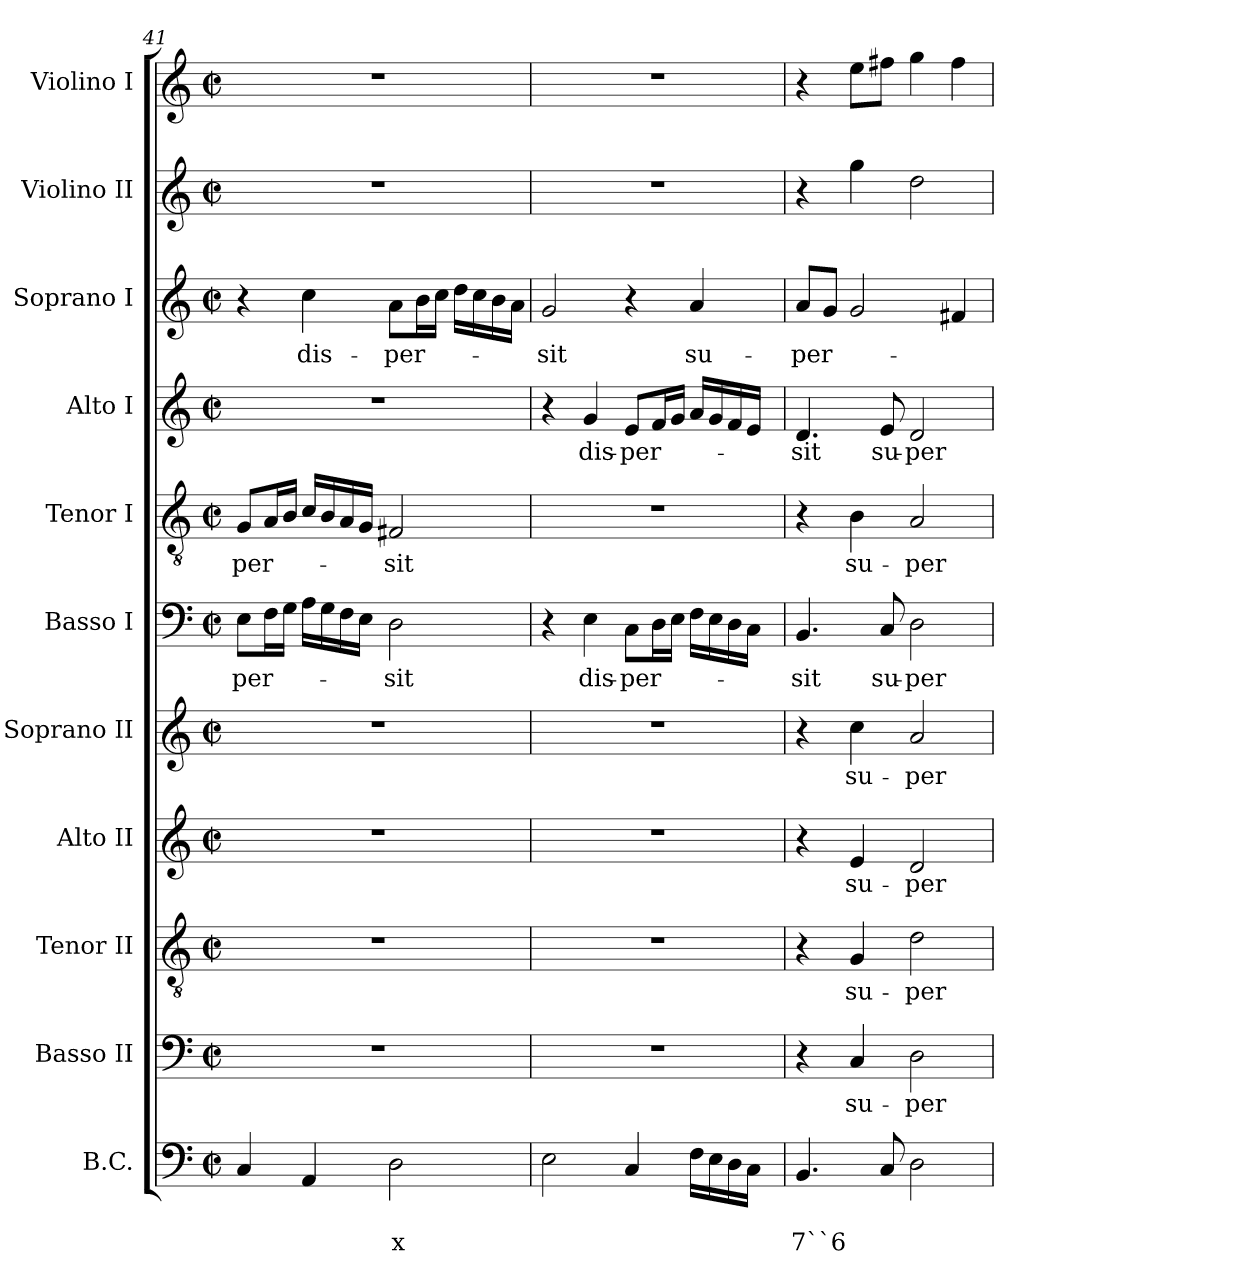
**kern	**text	**text	**kern	**text	**kern	**text	**kern	**text	**kern	**text	**kern	**text	**kern	**text	**kern	**text	**kern	**text	**kern	**kern
*part11	*part11	*part11	*part10	*part10	*part9	*part9	*part8	*part8	*part7	*part7	*part6	*part6	*part5	*part5	*part4	*part4	*part3	*part3	*part2	*part1
*staff11	*staff11	*staff11	*staff10	*staff10	*staff9	*staff9	*staff8	*staff8	*staff7	*staff7	*staff6	*staff6	*staff5	*staff5	*staff4	*staff4	*staff3	*staff3	*staff2	*staff1
*I"B.C.	*	*	*I"Basso II	*	*I"Tenor II	*	*I"Alto II	*	*I"Soprano II	*	*I"Basso I	*	*I"Tenor I	*	*I"Alto I	*	*I"Soprano I	*	*I"Violino II	*I"Violino I
*I'BC	*	*	*I'B 2	*	*I'T 2	*	*I'A 2	*	*I'S 2	*	*I'B 1	*	*I'T 1	*	*I'A 1	*	*I'S 1	*	*I'Vln. II	*I'Vln. I
*clefF4	*	*	*clefF4	*	*clefGv2	*	*clefG2	*	*clefG2	*	*clefF4	*	*clefGv2	*	*clefG2	*	*clefG2	*	*clefG2	*clefG2
*k[]	*	*	*k[]	*	*k[]	*	*k[]	*	*k[]	*	*k[]	*	*k[]	*	*k[]	*	*k[]	*	*k[]	*k[]
*C:	*	*	*C:	*	*C:	*	*C:	*	*C:	*	*C:	*	*C:	*	*C:	*	*C:	*	*C:	*C:
*M2/2	*	*	*M2/2	*	*M2/2	*	*M2/2	*	*M2/2	*	*M2/2	*	*M2/2	*	*M2/2	*	*M2/2	*	*M2/2	*M2/2
*met(c|)	*	*	*met(c|)	*	*met(c|)	*	*met(c|)	*	*met(c|)	*	*met(c|)	*	*met(c|)	*	*met(c|)	*	*met(c|)	*	*met(c|)	*met(c|)
=41	=41	=41	=41	=41	=41	=41	=41	=41	=41	=41	=41	=41	=41	=41	=41	=41	=41	=41	=41	=41
!	!	!	!	!	!	!	!	!	!	!	!	!LO:LY:b	!	!	!	!	!	!	!	!
!	!	!	!	!	!	!	!	!	!	!	!	!	!	!LO:LY:b	!	!	!	!	!	!
4C/	.	.	1r	.	1r	.	1r	.	1r	.	8E\L	-per-	8G/L	-per-	1r	.	4r	.	1r	1r
.	.	.	.	.	.	.	.	.	.	.	16F\L	.	16A/L	.	.	.	.	.	.	.
.	.	.	.	.	.	.	.	.	.	.	16G\JJ	.	16B/JJ	.	.	.	.	.	.	.
!	!	!	!	!	!	!	!	!	!	!	!	!	!	!	!	!	!	!LO:LY:b	!	!
4AA/	.	.	.	.	.	.	.	.	.	.	16A\LL	.	16c/LL	.	.	.	4cc\	dis-	.	.
.	.	.	.	.	.	.	.	.	.	.	16G\	.	16B/	.	.	.	.	.	.	.
.	.	.	.	.	.	.	.	.	.	.	16F\	.	16A/	.	.	.	.	.	.	.
.	.	.	.	.	.	.	.	.	.	.	16E\JJ	.	16G/JJ	.	.	.	.	.	.	.
!	!	!LO:LY:b	!	!	!	!	!	!	!	!	!	!	!	!	!	!	!	!	!	!
!	!	!	!	!	!	!	!	!	!	!	!	!LO:LY:b	!	!	!	!	!	!	!	!
!	!	!	!	!	!	!	!	!	!	!	!	!	!	!LO:LY:b	!	!	!	!	!	!
!	!	!	!	!	!	!	!	!	!	!	!	!	!	!	!	!	!	!LO:LY:b	!	!
2D\	.	x	.	.	.	.	.	.	.	.	2D\	-sit	2F#X/	-sit	.	.	8a\L	-per-	.	.
.	.	.	.	.	.	.	.	.	.	.	.	.	.	.	.	.	16b\L	.	.	.
.	.	.	.	.	.	.	.	.	.	.	.	.	.	.	.	.	16cc\JJ	.	.	.
.	.	.	.	.	.	.	.	.	.	.	.	.	.	.	.	.	16dd\LL	.	.	.
.	.	.	.	.	.	.	.	.	.	.	.	.	.	.	.	.	16cc\	.	.	.
.	.	.	.	.	.	.	.	.	.	.	.	.	.	.	.	.	16b\	.	.	.
.	.	.	.	.	.	.	.	.	.	.	.	.	.	.	.	.	16a\JJ	.	.	.
!!LO:PB:g=z
=42	=42	=42	=42	=42	=42	=42	=42	=42	=42	=42	=42	=42	=42	=42	=42	=42	=42	=42	=42	=42
!	!	!	!	!	!	!	!	!	!	!	!	!	!	!	!	!	!	!LO:LY:b	!	!
2E\	.	.	1r	.	1r	.	1r	.	1r	.	4r	.	1r	.	4r	.	2g/	-sit	1r	1r
!	!	!	!	!	!	!	!	!	!	!	!	!LO:LY:b	!	!	!	!	!	!	!	!
!	!	!	!	!	!	!	!	!	!	!	!	!	!	!	!	!LO:LY:b	!	!	!	!
.	.	.	.	.	.	.	.	.	.	.	4E\	dis-	.	.	4g/	dis-	.	.	.	.
!	!	!	!	!	!	!	!	!	!	!	!	!LO:LY:b	!	!	!	!	!	!	!	!
!	!	!	!	!	!	!	!	!	!	!	!	!	!	!	!	!LO:LY:b	!	!	!	!
4C/	.	.	.	.	.	.	.	.	.	.	8C\L	-per-	.	.	8e/L	-per-	4r	.	.	.
.	.	.	.	.	.	.	.	.	.	.	16D\L	.	.	.	16f/L	.	.	.	.	.
.	.	.	.	.	.	.	.	.	.	.	16E\JJ	.	.	.	16g/JJ	.	.	.	.	.
!	!	!	!	!	!	!	!	!	!	!	!	!	!	!	!	!	!	!LO:LY:b	!	!
16F\LL	.	.	.	.	.	.	.	.	.	.	16F\LL	.	.	.	16a/LL	.	4a/	su-	.	.
16E\	.	.	.	.	.	.	.	.	.	.	16E\	.	.	.	16g/	.	.	.	.	.
16D\	.	.	.	.	.	.	.	.	.	.	16D\	.	.	.	16f/	.	.	.	.	.
16C\JJ	.	.	.	.	.	.	.	.	.	.	16C\JJ	.	.	.	16e/JJ	.	.	.	.	.
=43	=43	=43	=43	=43	=43	=43	=43	=43	=43	=43	=43	=43	=43	=43	=43	=43	=43	=43	=43	=43
!	!	!LO:LY:b	!	!	!	!	!	!	!	!	!	!	!	!	!	!	!	!	!	!
!	!	!	!	!	!	!	!	!	!	!	!	!LO:LY:b	!	!	!	!	!	!	!	!
!	!	!	!	!	!	!	!	!	!	!	!	!	!	!	!	!LO:LY:b	!	!	!	!
!	!	!	!	!	!	!	!	!	!	!	!	!	!	!	!	!	!	!LO:LY:b	!	!
4.BB/	.	7``6	4r	.	4r	.	4r	.	4r	.	4.BB/	-sit	4r	.	4.d/	-sit	8a/L	-per-	4r	4r
.	.	.	.	.	.	.	.	.	.	.	.	.	.	.	.	.	8g/J	.	.	.
!	!	!	!	!LO:LY:b	!	!	!	!	!	!	!	!	!	!	!	!	!	!	!	!
!	!	!	!	!	!	!LO:LY:b	!	!	!	!	!	!	!	!	!	!	!	!	!	!
!	!	!	!	!	!	!	!	!LO:LY:b	!	!	!	!	!	!	!	!	!	!	!	!
!	!	!	!	!	!	!	!	!	!	!LO:LY:b	!	!	!	!	!	!	!	!	!	!
!	!	!	!	!	!	!	!	!	!	!	!	!	!	!LO:LY:b	!	!	!	!	!	!
.	.	.	4C/	su-	4G/	su-	4e/	su-	4cc\	su-	.	.	4B\	su-	.	.	2g/	.	4gg\	8ee\L
!	!	!	!	!	!	!	!	!	!	!	!	!LO:LY:b	!	!	!	!	!	!	!	!
!	!	!	!	!	!	!	!	!	!	!	!	!	!	!	!	!LO:LY:b	!	!	!	!
8C/	.	.	.	.	.	.	.	.	.	.	8C/	su-	.	.	8e/	su-	.	.	.	8ff#X\J
!	!	!	!	!LO:LY:b	!	!	!	!	!	!	!	!	!	!	!	!	!	!	!	!
!	!	!	!	!	!	!LO:LY:b	!	!	!	!	!	!	!	!	!	!	!	!	!	!
!	!	!	!	!	!	!	!	!LO:LY:b	!	!	!	!	!	!	!	!	!	!	!	!
!	!	!	!	!	!	!	!	!	!	!LO:LY:b	!	!	!	!	!	!	!	!	!	!
!	!	!	!	!	!	!	!	!	!	!	!	!LO:LY:b	!	!	!	!	!	!	!	!
!	!	!	!	!	!	!	!	!	!	!	!	!	!	!LO:LY:b	!	!	!	!	!	!
!	!	!	!	!	!	!	!	!	!	!	!	!	!	!	!	!LO:LY:b	!	!	!	!
2D\	.	.	2D\	-per-	2d\	-per-	2d/	-per-	2a/	-per-	2D\	-per-	2A/	-per-	2d/	-per-	.	.	2dd\	4gg\
.	.	.	.	.	.	.	.	.	.	.	.	.	.	.	.	.	4f#X/	.	.	4ff#\
=	=	=	=	=	=	=	=	=	=	=	=	=	=	=	=	=	=	=	=	=
*-	*-	*-	*-	*-	*-	*-	*-	*-	*-	*-	*-	*-	*-	*-	*-	*-	*-	*-	*-	*-
